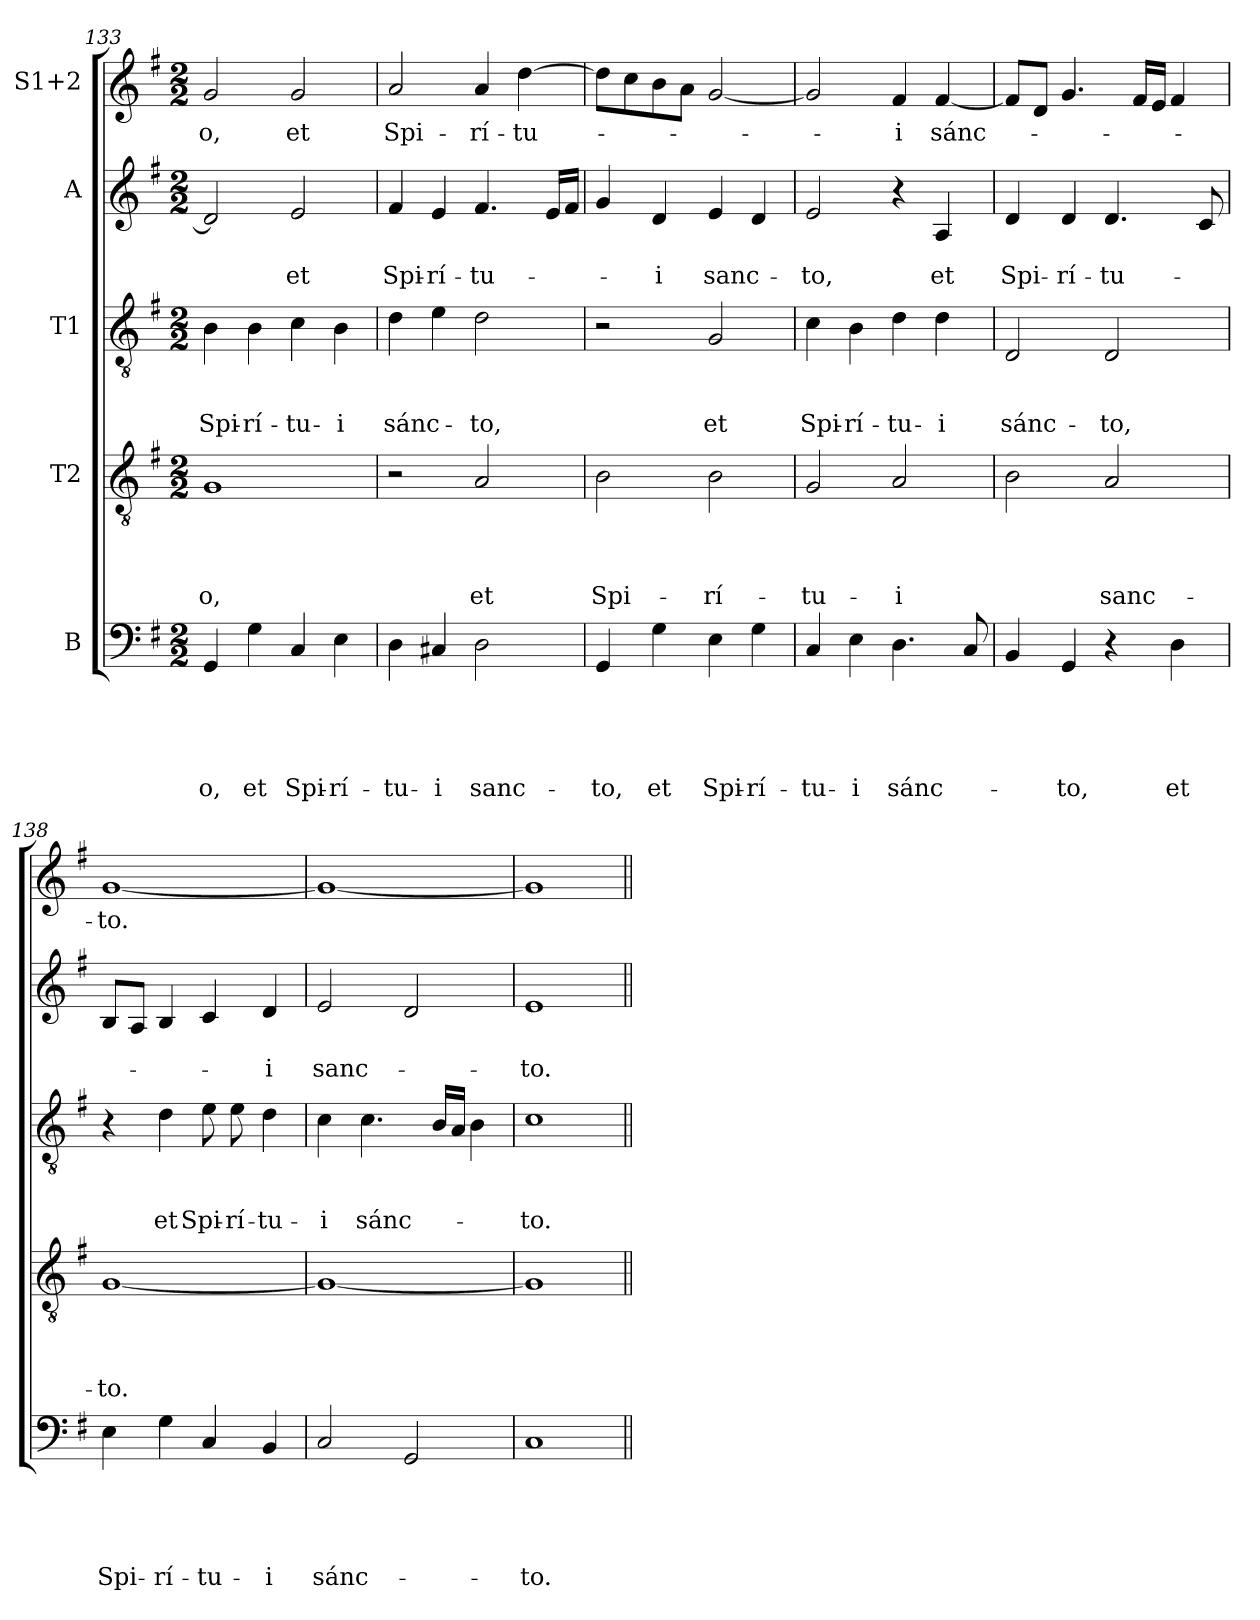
**kern	**text	**text	**text	**text	**text	**kern	**text	**text	**text	**text	**kern	**text	**text	**text	**kern	**text	**text	**kern	**text
*part5	*part5	*part5	*part5	*part5	*part5	*part4	*part4	*part4	*part4	*part4	*part3	*part3	*part3	*part3	*part2	*part2	*part2	*part1	*part1
*staff5	*staff5	*staff5	*staff5	*staff5	*staff5	*staff4	*staff4	*staff4	*staff4	*staff4	*staff3	*staff3	*staff3	*staff3	*staff2	*staff2	*staff2	*staff1	*staff1
*I"B	*	*	*	*	*	*I"T2	*	*	*	*	*I"T1	*	*	*	*I"A	*	*	*I"S1+2	*
*clefF4	*	*	*	*	*	*clefGv2	*	*	*	*	*clefGv2	*	*	*	*clefG2	*	*	*clefG2	*
*k[f#]	*	*	*	*	*	*k[f#]	*	*	*	*	*k[f#]	*	*	*	*k[f#]	*	*	*k[f#]	*
*G:	*	*	*	*	*	*G:	*	*	*	*	*G:	*	*	*	*G:	*	*	*G:	*
*M2/2	*	*	*	*	*	*M2/2	*	*	*	*	*M2/2	*	*	*	*M2/2	*	*	*M2/2	*
=133	=133	=133	=133	=133	=133	=133	=133	=133	=133	=133	=133	=133	=133	=133	=133	=133	=133	=133	=133
!	!	!	!	!	!LO:LY:b	!	!	!	!	!LO:LY:b	!	!	!	!LO:LY:b	!	!	!	!	!LO:LY:b
4GG/	.	.	.	.	-o,	1G	.	.	.	-o,	4B\	.	.	Spi-	2d/]	.	.	2g/	-o,
!	!	!	!	!	!LO:LY:b	!	!	!	!	!	!	!	!	!LO:LY:b	!	!	!	!	!
4G\	.	.	.	.	et	.	.	.	.	.	4B\	.	.	-rí-	.	.	.	.	.
!	!	!	!	!	!LO:LY:b	!	!	!	!	!	!	!	!	!LO:LY:b	!	!	!LO:LY:b	!	!LO:LY:b
4C/	.	.	.	.	Spi-	.	.	.	.	.	4c\	.	.	-tu-	2e/	.	et	2g/	et
!	!	!	!	!	!LO:LY:b	!	!	!	!	!	!	!	!	!LO:LY:b	!	!	!	!	!
4E\	.	.	.	.	-rí-	.	.	.	.	.	4B\	.	.	-i	.	.	.	.	.
=134	=134	=134	=134	=134	=134	=134	=134	=134	=134	=134	=134	=134	=134	=134	=134	=134	=134	=134	=134
!	!	!	!	!	!LO:LY:b	!	!	!	!	!	!	!	!	!LO:LY:b	!	!	!LO:LY:b	!	!LO:LY:b
4D\	.	.	.	.	-tu-	2r	.	.	.	.	4d\	.	.	sánc-	4f#/	.	Spi-	2a/	Spi-
!	!	!	!	!	!LO:LY:b	!	!	!	!	!	!	!	!	!	!	!	!LO:LY:b	!	!
4C#X/	.	.	.	.	-i	.	.	.	.	.	4e\	.	.	.	4e/	.	-rí-	.	.
!	!	!	!	!	!LO:LY:b	!	!	!	!	!LO:LY:b	!	!	!	!LO:LY:b	!	!	!LO:LY:b	!	!LO:LY:b
2D\	.	.	.	.	sanc-	2A/	.	.	.	et	2d\	.	.	-to,	4.f#/	.	-tu-	4a/	-rí-
!	!	!	!	!	!	!	!	!	!	!	!	!	!	!	!	!	!	!	!LO:LY:b
.	.	.	.	.	.	.	.	.	.	.	.	.	.	.	.	.	.	[4dd\	-tu-
.	.	.	.	.	.	.	.	.	.	.	.	.	.	.	16e/LL	.	.	.	.
.	.	.	.	.	.	.	.	.	.	.	.	.	.	.	16f#/JJ	.	.	.	.
=135	=135	=135	=135	=135	=135	=135	=135	=135	=135	=135	=135	=135	=135	=135	=135	=135	=135	=135	=135
!	!	!	!	!	!LO:LY:b	!	!	!	!	!LO:LY:b	!	!	!	!	!	!	!	!	!
4GG/	.	.	.	.	-to,	2B\	.	.	.	Spi-	2r	.	.	.	4g/	.	.	8dd\L]	.
.	.	.	.	.	.	.	.	.	.	.	.	.	.	.	.	.	.	8cc\	.
!	!	!	!	!	!LO:LY:b	!	!	!	!	!	!	!	!	!	!	!	!LO:LY:b	!	!
4G\	.	.	.	.	et	.	.	.	.	.	.	.	.	.	4d/	.	-i	8b\	.
.	.	.	.	.	.	.	.	.	.	.	.	.	.	.	.	.	.	8a\J	.
!	!	!	!	!	!LO:LY:b	!	!	!	!	!LO:LY:b	!	!	!	!LO:LY:b	!	!	!LO:LY:b	!	!
4E\	.	.	.	.	Spi-	2B\	.	.	.	-rí-	2G/	.	.	et	4e/	.	sanc-	[2g/	.
!	!	!	!	!	!LO:LY:b	!	!	!	!	!	!	!	!	!	!	!	!	!	!
4G\	.	.	.	.	-rí-	.	.	.	.	.	.	.	.	.	4d/	.	.	.	.
=136	=136	=136	=136	=136	=136	=136	=136	=136	=136	=136	=136	=136	=136	=136	=136	=136	=136	=136	=136
!	!	!	!	!	!LO:LY:b	!	!	!	!	!LO:LY:b	!	!	!	!LO:LY:b	!	!	!LO:LY:b	!	!
4C/	.	.	.	.	-tu-	2G/	.	.	.	-tu-	4c\	.	.	Spi-	2e/	.	-to,	2g/]	.
!	!	!	!	!	!LO:LY:b	!	!	!	!	!	!	!	!	!LO:LY:b	!	!	!	!	!
4E\	.	.	.	.	-i	.	.	.	.	.	4B\	.	.	-rí-	.	.	.	.	.
!	!	!	!	!	!LO:LY:b	!	!	!	!	!LO:LY:b	!	!	!	!LO:LY:b	!	!	!	!	!LO:LY:b
4.D\	.	.	.	.	sánc-	2A/	.	.	.	-i	4d\	.	.	-tu-	4r	.	.	4f#/	-i
!	!	!	!	!	!	!	!	!	!	!	!	!	!	!LO:LY:b	!	!	!LO:LY:b	!	!LO:LY:b
.	.	.	.	.	.	.	.	.	.	.	4d\	.	.	-i	4A/	.	et	[4f#/	sánc-
8C/	.	.	.	.	.	.	.	.	.	.	.	.	.	.	.	.	.	.	.
!!LO:PB:g=z
=137	=137	=137	=137	=137	=137	=137	=137	=137	=137	=137	=137	=137	=137	=137	=137	=137	=137	=137	=137
!	!	!	!	!	!	!	!	!	!	!	!	!	!	!LO:LY:b	!	!	!LO:LY:b	!	!
4BB/	.	.	.	.	.	2B\	.	.	.	.	2D/	.	.	sánc-	4d/	.	Spi-	8f#/L]	.
.	.	.	.	.	.	.	.	.	.	.	.	.	.	.	.	.	.	8d/J	.
!	!	!	!	!	!LO:LY:b	!	!	!	!	!	!	!	!	!	!	!	!LO:LY:b	!	!
4GG/	.	.	.	.	-to,	.	.	.	.	.	.	.	.	.	4d/	.	-rí-	4.g/	.
!	!	!	!	!	!	!	!	!	!	!LO:LY:b	!	!	!	!LO:LY:b	!	!	!LO:LY:b	!	!
4r	.	.	.	.	.	2A/	.	.	.	sanc-	2D/	.	.	-to,	4.d/	.	-tu-	.	.
.	.	.	.	.	.	.	.	.	.	.	.	.	.	.	.	.	.	16f#/LL	.
.	.	.	.	.	.	.	.	.	.	.	.	.	.	.	.	.	.	16e/JJ	.
!	!	!	!	!	!LO:LY:b	!	!	!	!	!	!	!	!	!	!	!	!	!	!
4D\	.	.	.	.	et	.	.	.	.	.	.	.	.	.	.	.	.	4f#/	.
.	.	.	.	.	.	.	.	.	.	.	.	.	.	.	8c/	.	.	.	.
=138	=138	=138	=138	=138	=138	=138	=138	=138	=138	=138	=138	=138	=138	=138	=138	=138	=138	=138	=138
!	!	!	!	!	!LO:LY:b	!	!	!	!	!LO:LY:b	!	!	!	!	!	!	!	!	!LO:LY:b
4E\	.	.	.	.	Spi-	[1G	.	.	.	-to.	4r	.	.	.	8B/L	.	.	[1g	-to.
.	.	.	.	.	.	.	.	.	.	.	.	.	.	.	8A/J	.	.	.	.
!	!	!	!	!	!LO:LY:b	!	!	!	!	!	!	!	!	!LO:LY:b	!	!	!	!	!
4G\	.	.	.	.	-rí-	.	.	.	.	.	4d\	.	.	et	4B/	.	.	.	.
!	!	!	!	!	!LO:LY:b	!	!	!	!	!	!	!	!	!LO:LY:b	!	!	!	!	!
4C/	.	.	.	.	-tu-	.	.	.	.	.	8e\	.	.	Spi-	4c/	.	.	.	.
!	!	!	!	!	!	!	!	!	!	!	!	!	!	!LO:LY:b	!	!	!	!	!
.	.	.	.	.	.	.	.	.	.	.	8e\	.	.	-rí-	.	.	.	.	.
!	!	!	!	!	!LO:LY:b	!	!	!	!	!	!	!	!	!LO:LY:b	!	!	!LO:LY:b	!	!
4BB/	.	.	.	.	-i	.	.	.	.	.	4d\	.	.	-tu-	4d/	.	-i	.	.
=139	=139	=139	=139	=139	=139	=139	=139	=139	=139	=139	=139	=139	=139	=139	=139	=139	=139	=139	=139
!	!	!	!	!	!LO:LY:b	!	!	!	!	!	!	!	!	!LO:LY:b	!	!	!LO:LY:b	!	!
2C/	.	.	.	.	sánc-	1G_	.	.	.	.	4c\	.	.	-i	2e/	.	sanc-	1g_	.
!	!	!	!	!	!	!	!	!	!	!	!	!	!	!LO:LY:b	!	!	!	!	!
.	.	.	.	.	.	.	.	.	.	.	4.c\	.	.	sánc-	.	.	.	.	.
2GG/	.	.	.	.	.	.	.	.	.	.	.	.	.	.	2d/	.	.	.	.
.	.	.	.	.	.	.	.	.	.	.	16B/LL	.	.	.	.	.	.	.	.
.	.	.	.	.	.	.	.	.	.	.	16A/JJ	.	.	.	.	.	.	.	.
.	.	.	.	.	.	.	.	.	.	.	4B\	.	.	.	.	.	.	.	.
=140	=140	=140	=140	=140	=140	=140	=140	=140	=140	=140	=140	=140	=140	=140	=140	=140	=140	=140	=140
!	!	!	!	!	!LO:LY:b	!	!	!	!	!	!	!	!	!LO:LY:b	!	!	!LO:LY:b	!	!
1C	.	.	.	.	-to.	1G]	.	.	.	.	1c	.	.	-to.	1e	.	-to.	1g]	.
=||	=||	=||	=||	=||	=||	=||	=||	=||	=||	=||	=||	=||	=||	=||	=||	=||	=||	=||	=||
*-	*-	*-	*-	*-	*-	*-	*-	*-	*-	*-	*-	*-	*-	*-	*-	*-	*-	*-	*-
